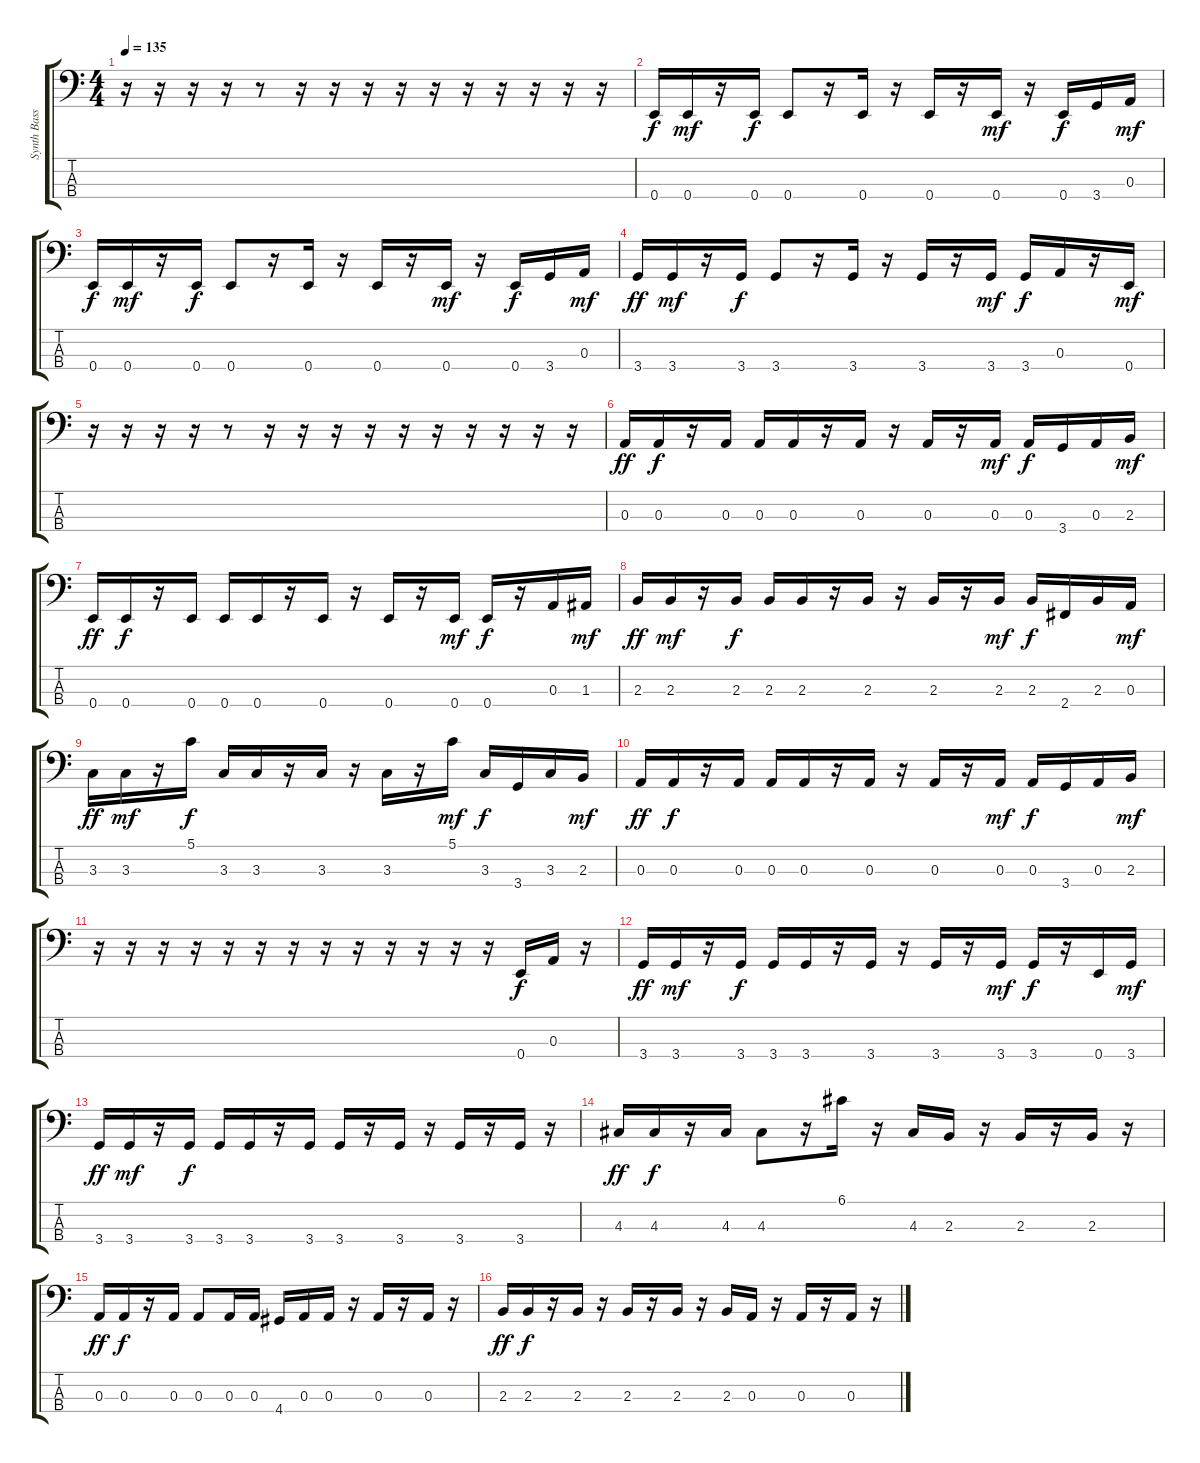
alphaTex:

\track ("Synth Bass                          " "Synth Bass") {instrument synthbass2}
\staff {score tabs}
\tuning (G2 D2 A1 E1) {hide}
\ts (4 4)
\tempo 135
\clef f4
\ks c
r.16{dy mf} r.16 r.16 r.16 r.8 r.16 r.16 r.16 r.16 r.16 r.16 r.16 r.16 r.16 r.16 |
0.4.16{dy f} 0.4.16{dy mf} r.16 0.4.16{dy f} 0.4.8 r.16 0.4.16 r.16 0.4.16 r.16 0.4.16{dy mf} r.16 0.4.16{dy f} 3.4.16 0.3.16{dy mf} |
0.4.16{dy f} 0.4.16{dy mf} r.16 0.4.16{dy f} 0.4.8 r.16 0.4.16 r.16 0.4.16 r.16 0.4.16{dy mf} r.16 0.4.16{dy f} 3.4.16 0.3.16{dy mf} |
3.4.16{dy ff} 3.4.16{dy mf} r.16 3.4.16{dy f} 3.4.8 r.16 3.4.16 r.16 3.4.16 r.16 3.4.16{dy mf} 3.4.16{dy f} 0.3.16 r.16 0.4.16{dy mf} |
r.16 r.16 r.16 r.16 r.8 r.16 r.16 r.16 r.16 r.16 r.16 r.16 r.16 r.16 r.16 |
0.3.16{dy ff} 0.3.16{dy f} r.16 0.3.16 0.3.16 0.3.16 r.16 0.3.16 r.16 0.3.16 r.16 0.3.16{dy mf} 0.3.16{dy f} 3.4.16 0.3.16 2.3.16{dy mf} |
0.4.16{dy ff} 0.4.16{dy f} r.16 0.4.16 0.4.16 0.4.16 r.16 0.4.16 r.16 0.4.16 r.16 0.4.16{dy mf} 0.4.16{dy f} r.16 0.3.16 1.3.16{dy mf} |
2.3.16{dy ff} 2.3.16{dy mf} r.16 2.3.16{dy f} 2.3.16 2.3.16 r.16 2.3.16 r.16 2.3.16 r.16 2.3.16{dy mf} 2.3.16{dy f} 2.4.16 2.3.16 0.3.16{dy mf} |
3.3.16{dy ff} 3.3.16{dy mf} r.16 5.1.16{dy f} 3.3.16 3.3.16 r.16 3.3.16 r.16 3.3.16 r.16 5.1.16{dy mf} 3.3.16{dy f} 3.4.16 3.3.16 2.3.16{dy mf} |
0.3.16{dy ff} 0.3.16{dy f} r.16 0.3.16 0.3.16 0.3.16 r.16 0.3.16 r.16 0.3.16 r.16 0.3.16{dy mf} 0.3.16{dy f} 3.4.16 0.3.16 2.3.16{dy mf} |
r.16 r.16 r.16 r.16 r.16 r.16 r.16 r.16 r.16 r.16 r.16 r.16 r.16 0.4.16{dy f} 0.3.16 r.16 |
3.4.16{dy ff} 3.4.16{dy mf} r.16 3.4.16{dy f} 3.4.16 3.4.16 r.16 3.4.16 r.16 3.4.16 r.16 3.4.16{dy mf} 3.4.16{dy f} r.16 0.4.16 3.4.16{dy mf} |
3.4.16{dy ff} 3.4.16{dy mf} r.16 3.4.16{dy f} 3.4.16 3.4.16 r.16 3.4.16 3.4.16 r.16 3.4.16 r.16 3.4.16 r.16 3.4.16 r.16 |
4.3.16{dy ff} 4.3.16{dy f} r.16 4.3.16 4.3.8 r.16 6.1.16 r.16 4.3.16 2.3.16 r.16 2.3.16 r.16 2.3.16 r.16 |
0.3.16{dy ff} 0.3.16{dy f} r.16 0.3.16 0.3.8 0.3.16 0.3.16 4.4.16 0.3.16 0.3.16 r.16 0.3.16 r.16 0.3.16 r.16 |
2.3.16{dy ff} 2.3.16{dy f} r.16 2.3.16 r.16 2.3.16 r.16 2.3.16 r.16 2.3.16 0.3.16 r.16 0.3.16 r.16 0.3.16 r.16
